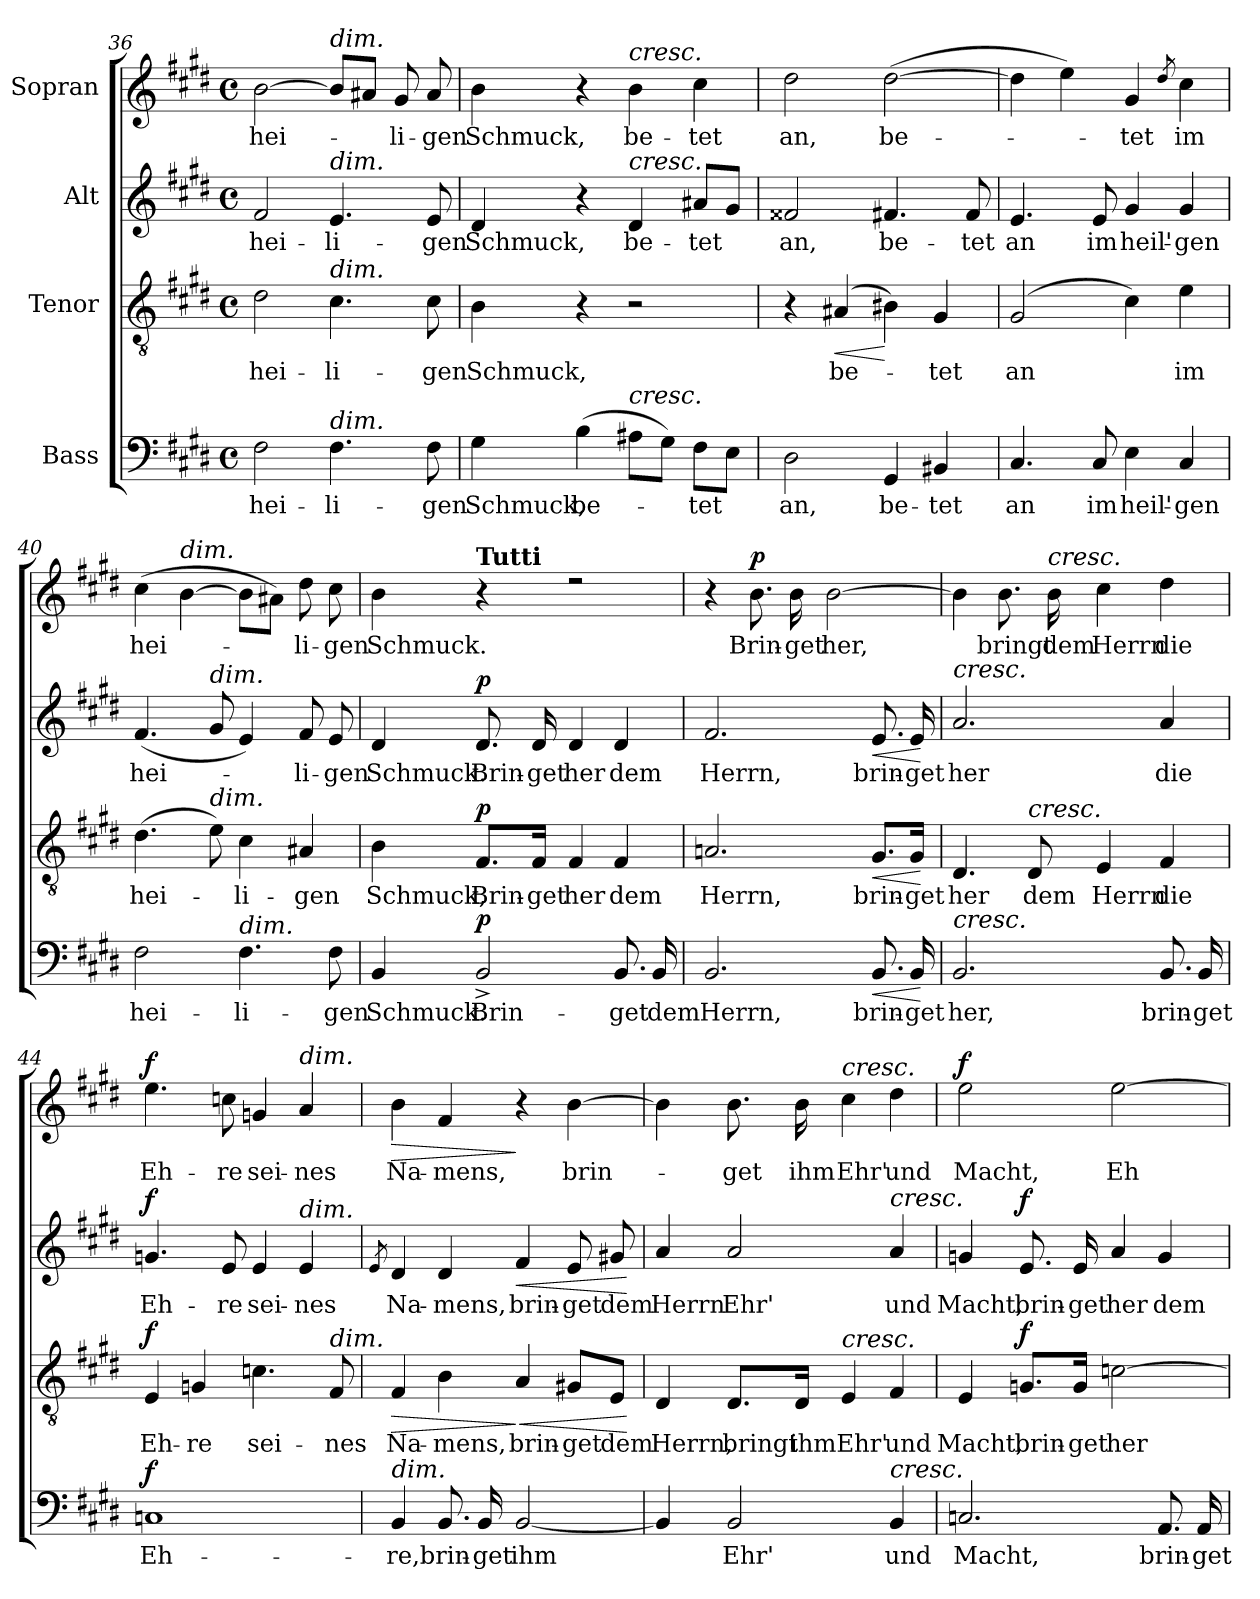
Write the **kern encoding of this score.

**kern	**text	**dynam	**kern	**text	**dynam	**kern	**text	**dynam	**kern	**text	**dynam
*part4	*part4	*part4	*part3	*part3	*part3	*part2	*part2	*part2	*part1	*part1	*part1
*staff4	*staff4	*staff4	*staff3	*staff3	*staff3	*staff2	*staff2	*staff2	*staff1	*staff1	*staff1
*I"Bass	*	*	*I"Tenor	*	*	*I"Alt	*	*	*I"Sopran	*	*
*clefF4	*	*	*clefGv2	*	*	*clefG2	*	*	*clefG2	*	*
*k[f#c#g#d#]	*	*	*k[f#c#g#d#]	*	*	*k[f#c#g#d#]	*	*	*k[f#c#g#d#]	*	*
*M4/4	*	*	*M4/4	*	*	*M4/4	*	*	*M4/4	*	*
*met(c)	*	*	*met(c)	*	*	*met(c)	*	*	*met(c)	*	*
=36	=36	=36	=36	=36	=36	=36	=36	=36	=36	=36	=36
!	!LO:LY:b	!	!	!LO:LY:b	!	!	!LO:LY:b	!	!	!LO:LY:b	!
2F#\	hei-	.	2d#\	hei-	.	2f#/	hei-	.	[2b\	hei-	.
!	!	!	!	!	!	!	!	!	!LO:TX:a:i:t=dim.	!	!
!	!	!	!	!	!	!LO:TX:a:i:t=dim.	!	!	!	!	!
!	!	!	!LO:TX:a:i:t=dim.	!	!	!	!	!	!	!	!
!LO:TX:a:i:t=dim.	!	!	!	!	!	!	!	!	!	!	!
!	!LO:LY:b	!	!	!LO:LY:b	!	!	!LO:LY:b	!	!	!	!
4.F#\	-li-	.	4.c#\	-li-	.	4.e/	-li-	.	8b/L]	.	.
.	.	.	.	.	.	.	.	.	8a#X/J	.	.
!	!	!	!	!	!	!	!	!	!	!LO:LY:b	!
.	.	.	.	.	.	.	.	.	8g#/	-li-	.
!	!LO:LY:b	!	!	!LO:LY:b	!	!	!LO:LY:b	!	!	!LO:LY:b	!
8F#\	-gen	.	8c#\	-gen	.	8e/	-gen	.	8a#/	-gen	.
!!LO:LB:g=z
=37	=37	=37	=37	=37	=37	=37	=37	=37	=37	=37	=37
!	!LO:LY:b	!	!	!LO:LY:b	!	!	!LO:LY:b	!	!	!LO:LY:b	!
4G#\	Schmuck,	.	4B\	Schmuck,	.	4d#/	Schmuck,	.	4b\	Schmuck,	.
!	!LO:LY:b	!	!	!	!	!	!	!	!	!	!
(4B\	be-	.	4r	.	.	4r	.	.	4r	.	.
!	!	!	!	!	!	!	!	!	!LO:TX:a:i:t=cresc.	!	!
!	!	!	!	!	!	!LO:TX:a:i:t=cresc.	!	!	!	!	!
!LO:TX:a:i:t=cresc.	!	!	!	!	!	!	!	!	!	!	!
!	!	!	!	!	!	!	!LO:LY:b	!	!	!LO:LY:b	!
8A#X\L	.	.	2r	.	.	4d#/	be-	.	4b\	be-	.
8G#\J)	.	.	.	.	.	.	.	.	.	.	.
!	!LO:LY:b	!	!	!	!	!	!LO:LY:b	!	!	!LO:LY:b	!
8F#\L	-tet	.	.	.	.	8a#X/L	-tet	.	4cc#\	-tet	.
8E\J	.	.	.	.	.	8g#/J	.	.	.	.	.
=38	=38	=38	=38	=38	=38	=38	=38	=38	=38	=38	=38
!	!LO:LY:b	!	!	!	!	!	!LO:LY:b	!	!	!LO:LY:b	!
2D#\	an,	.	4r	.	.	2f##X/	an,	.	2dd#\	an,	.
!	!	!	!	!LO:LY:b	!LO:HP:b	!	!	!	!	!	!
.	.	.	(4A#X/	be-	<	.	.	.	.	.	.
!	!LO:LY:b	!	!	!	!	!	!LO:LY:b	!	!	!LO:LY:b	!
4GG#/	be-	.	4B#X\)	.	[	4.f#X/	be-	.	([2dd#\	be-	.
!	!LO:LY:b	!	!	!LO:LY:b	!	!	!	!	!	!	!
4BB#X/	-tet	.	4G#/	-tet	.	.	.	.	.	.	.
!	!	!	!	!	!	!	!LO:LY:b	!	!	!	!
.	.	.	.	.	.	8f#/	-tet	.	.	.	.
=39	=39	=39	=39	=39	=39	=39	=39	=39	=39	=39	=39
!	!LO:LY:b	!	!	!LO:LY:b	!	!	!LO:LY:b	!	!	!	!
4.C#/	an	.	(2G#/	an	.	4.e/	an	.	4dd#\]	.	.
.	.	.	.	.	.	.	.	.	4ee\)	.	.
!	!LO:LY:b	!	!	!	!	!	!LO:LY:b	!	!	!	!
8C#/	im	.	.	.	.	8e/	im	.	.	.	.
!	!LO:LY:b	!	!	!	!	!	!LO:LY:b	!	!	!LO:LY:b	!
4E\	heil'-	.	4c#\)	.	.	4g#/	heil'-	.	4g#/	-tet	.
.	.	.	.	.	.	.	.	.	8qdd#/	.	.
!	!LO:LY:b	!	!	!LO:LY:b	!	!	!LO:LY:b	!	!	!LO:LY:b	!
4C#/	-gen	.	4e\	im	.	4g#/	-gen	.	4cc#\	im	.
!!LO:PB:g=z
=40	=40	=40	=40	=40	=40	=40	=40	=40	=40	=40	=40
!	!LO:LY:b	!	!	!LO:LY:b	!	!	!LO:LY:b	!	!	!LO:LY:b	!
2F#\	hei-	.	(4.d#\	hei-	.	(4.f#/	hei-	.	(4cc#\	hei-	.
!	!	!	!	!	!	!	!	!	!LO:TX:a:i:t=dim.	!	!
.	.	.	.	.	.	.	.	.	[4b\	.	.
!	!	!	!	!	!	!LO:TX:a:i:t=dim.	!	!	!	!	!
!	!	!	!LO:TX:a:i:t=dim.	!	!	!	!	!	!	!	!
.	.	.	8e\)	.	.	8g#/	.	.	.	.	.
!LO:TX:a:i:t=dim.	!	!	!	!	!	!	!	!	!	!	!
!	!LO:LY:b	!	!	!LO:LY:b	!	!	!	!	!	!	!
4.F#\	-li-	.	4c#\	-li-	.	4e/)	.	.	8b\L]	.	.
.	.	.	.	.	.	.	.	.	8a#X\J)	.	.
!	!	!	!	!LO:LY:b	!	!	!LO:LY:b	!	!	!LO:LY:b	!
.	.	.	4A#X/	-gen	.	8f#/	-li-	.	8dd#\	-li-	.
!	!LO:LY:b	!	!	!	!	!	!LO:LY:b	!	!	!LO:LY:b	!
8F#\	-gen	.	.	.	.	8e/	-gen	.	8cc#\	-gen	.
=41	=41	=41	=41	=41	=41	=41	=41	=41	=41	=41	=41
!	!LO:LY:b	!	!	!LO:LY:b	!	!	!LO:LY:b	!	!	!LO:LY:b	!
4BB/	Schmuck.	.	4B\	Schmuck,	.	4d#/	Schmuck.	.	4b\	Schmuck.	.
!	!	!	!	!	!	!	!	!	!LO:TX:a:B:t=Tutti	!	!
!	!LO:LY:b	!LO:DY:a	!	!LO:LY:b	!LO:DY:a	!	!LO:LY:b	!LO:DY:a	!	!	!
2BB^/	Brin-	p	8.F#/L	Brin-	p	8.d#/	Brin-	p	4r	.	.
!	!	!	!	!LO:LY:b	!	!	!LO:LY:b	!	!	!	!
.	.	.	16F#/Jk	-get	.	16d#/	-get	.	.	.	.
!	!	!	!	!LO:LY:b	!	!	!LO:LY:b	!	!	!	!
.	.	.	4F#/	her	.	4d#/	her	.	2rdd	.	.
!	!LO:LY:b	!	!	!LO:LY:b	!	!	!LO:LY:b	!	!	!	!
8.BB/	-get	.	4F#/	dem	.	4d#/	dem	.	.	.	.
!	!LO:LY:b	!	!	!	!	!	!	!	!	!	!
16BB/	dem	.	.	.	.	.	.	.	.	.	.
=42	=42	=42	=42	=42	=42	=42	=42	=42	=42	=42	=42
!	!LO:LY:b	!	!	!LO:LY:b	!	!	!LO:LY:b	!	!	!	!
2.BB/	Herrn,	.	2.An/	Herrn,	.	2.f#/	Herrn,	.	4r	.	.
!	!	!	!	!	!	!	!	!	!	!LO:LY:b	!LO:DY:a
.	.	.	.	.	.	.	.	.	8.b\	Brin-	p
!	!	!	!	!	!	!	!	!	!	!LO:LY:b	!
.	.	.	.	.	.	.	.	.	16b\	-get	.
!	!	!	!	!	!	!	!	!	!	!LO:LY:b	!
.	.	.	.	.	.	.	.	.	[2b\	her,	.
!	!LO:LY:b	!LO:HP:b	!	!LO:LY:b	!LO:HP:b	!	!LO:LY:b	!LO:HP:b	!	!	!
8.BB/	brin-	<	8.G#/L	brin-	<	8.e/	brin-	<	.	.	.
!	!LO:LY:b	!	!	!LO:LY:b	!	!	!LO:LY:b	!	!	!	!
16BB/	-get	.	16G#/Jk	-get	.	16e/	-get	.	.	.	.
.	.	[	.	.	[	.	.	[	.	.	.
!!LO:LB:g=z
=43	=43	=43	=43	=43	=43	=43	=43	=43	=43	=43	=43
!	!	!	!	!	!	!LO:TX:a:i:t=cresc.	!	!	!	!	!
!LO:TX:a:i:t=cresc.	!	!	!	!	!	!	!	!	!	!	!
!	!LO:LY:b	!	!	!LO:LY:b	!	!	!LO:LY:b	!	!	!	!
2.BB/	her,	.	4.D#/	her	.	2.a/	her	.	4b\]	.	.
!	!	!	!	!	!	!	!	!	!	!LO:LY:b	!
.	.	.	.	.	.	.	.	.	8.b\	bringt	.
!	!	!	!LO:TX:a:i:t=cresc.	!	!	!	!	!	!	!	!
!	!	!	!	!LO:LY:b	!	!	!	!	!	!	!
.	.	.	8D#/	dem	.	.	.	.	.	.	.
!	!	!	!	!	!	!	!	!	!LO:TX:a:i:t=cresc.	!	!
!	!	!	!	!	!	!	!	!	!	!LO:LY:b	!
.	.	.	.	.	.	.	.	.	16b\	dem	.
!	!	!	!	!LO:LY:b	!	!	!	!	!	!LO:LY:b	!
.	.	.	4E/	Herrn	.	.	.	.	4cc#\	Herrn	.
!	!LO:LY:b	!	!	!LO:LY:b	!	!	!LO:LY:b	!	!	!LO:LY:b	!
8.BB/	brin-	.	4F#/	die	.	4a/	die	.	4dd#\	die	.
!	!LO:LY:b	!	!	!	!	!	!	!	!	!	!
16BB/	-get	.	.	.	.	.	.	.	.	.	.
=44	=44	=44	=44	=44	=44	=44	=44	=44	=44	=44	=44
!	!LO:LY:b	!LO:DY:a	!	!LO:LY:b	!LO:DY:a	!	!LO:LY:b	!LO:DY:a	!	!LO:LY:b	!LO:DY:a
1Cn	Eh-	f	4E/	Eh-	f	4.gn/	Eh-	f	4.ee\	Eh-	f
!	!	!	!	!LO:LY:b	!	!	!	!	!	!	!
.	.	.	4Gn/	-re	.	.	.	.	.	.	.
!	!	!	!	!	!	!	!LO:LY:b	!	!	!LO:LY:b	!
.	.	.	.	.	.	8e/	-re	.	8ccn\	-re	.
!	!	!	!	!LO:LY:b	!	!	!LO:LY:b	!	!	!LO:LY:b	!
.	.	.	4.cn\	sei-	.	4e/	sei-	.	4gn/	sei-	.
!	!	!	!	!	!	!	!	!	!LO:TX:a:i:t=dim.	!	!
!	!	!	!	!	!	!LO:TX:a:i:t=dim.	!	!	!	!	!
!	!	!	!	!	!	!	!LO:LY:b	!	!	!LO:LY:b	!
.	.	.	.	.	.	4e/	-nes	.	4a/	-nes	.
!	!	!	!LO:TX:a:i:t=dim.	!	!	!	!	!	!	!	!
!	!	!	!	!LO:LY:b	!	!	!	!	!	!	!
.	.	.	8F#/	-nes	.	.	.	.	.	.	.
=45	=45	=45	=45	=45	=45	=45	=45	=45	=45	=45	=45
.	.	.	.	.	.	8qe/	.	.	.	.	.
!LO:TX:a:i:t=dim.	!	!	!	!	!	!	!	!	!	!	!
!	!LO:LY:b	!	!	!LO:LY:b	!LO:HP:b	!	!LO:LY:b	!	!	!LO:LY:b	!LO:HP:b
4BB/	-re,	.	4F#/	Na-	>	4d#/	Na-	.	4b\	Na-	>
!	!LO:LY:b	!	!	!LO:LY:b	!	!	!LO:LY:b	!	!	!LO:LY:b	!
8.BB/	brin-	.	4B\	-mens,	.	4d#/	-mens,	.	4f#/	-mens,	.
!	!LO:LY:b	!	!	!	!	!	!	!	!	!	!
16BB/	-get	.	.	.	.	.	.	.	.	.	.
!	!LO:LY:b	!	!	!LO:LY:b	!LO:HP:n=1:b	!	!LO:LY:b	!LO:HP:b	!	!	!
[2BB/	ihm	.	4A/	brin-	] <	4f#/	brin-	<	4r	.	]
!	!	!	!	!LO:LY:b	!	!	!LO:LY:b	!	!	!LO:LY:b	!
.	.	.	8G#X/L	-get	.	8e/	-get	.	[4b\	brin-	.
!	!	!	!	!LO:LY:b	!	!	!LO:LY:b	!	!	!	!
.	.	.	8E/J	dem	.	8g#X/	dem	.	.	.	.
.	.	.	.	.	[	.	.	[	.	.	.
!!LO:LB:g=z
=46	=46	=46	=46	=46	=46	=46	=46	=46	=46	=46	=46
!	!	!	!	!LO:LY:b	!	!	!LO:LY:b	!	!	!	!
4BB/]	.	.	4D#/	Herrn,	.	4a/	Herrn	.	4b\]	.	.
!	!LO:LY:b	!	!	!LO:LY:b	!	!	!LO:LY:b	!	!	!LO:LY:b	!
2BB/	Ehr'	.	8.D#/L	bringt	.	2a/	Ehr'	.	8.b\	-get	.
!	!	!	!	!LO:LY:b	!	!	!	!	!	!LO:LY:b	!
.	.	.	16D#/Jk	ihm	.	.	.	.	16b\	ihm	.
!	!	!	!	!	!	!	!	!	!LO:TX:a:i:t=cresc.	!	!
!	!	!	!LO:TX:a:i:t=cresc.	!	!	!	!	!	!	!	!
!	!	!	!	!LO:LY:b	!	!	!	!	!	!LO:LY:b	!
.	.	.	4E/	Ehr'	.	.	.	.	4cc#\	Ehr'	.
!	!	!	!	!	!	!LO:TX:a:i:t=cresc.	!	!	!	!	!
!LO:TX:a:i:t=cresc.	!	!	!	!	!	!	!	!	!	!	!
!	!LO:LY:b	!	!	!LO:LY:b	!	!	!LO:LY:b	!	!	!LO:LY:b	!
4BB/	und	.	4F#/	und	.	4a/	und	.	4dd#\	und	.
=47	=47	=47	=47	=47	=47	=47	=47	=47	=47	=47	=47
!	!LO:LY:b	!	!	!LO:LY:b	!	!	!LO:LY:b	!	!	!LO:LY:b	!LO:DY:a
2.Cn/	Macht,	.	4E/	Macht,	.	4gn/	Macht,	.	2ee\	Macht,	f
!	!	!	!	!LO:LY:b	!LO:DY:a	!	!LO:LY:b	!LO:DY:a	!	!	!
.	.	.	8.Gn/L	brin-	f	8.e/	brin-	f	.	.	.
!	!	!	!	!LO:LY:b	!	!	!LO:LY:b	!	!	!	!
.	.	.	16G/Jk	-get	.	16e/	-get	.	.	.	.
!	!	!	!	!LO:LY:b	!	!	!LO:LY:b	!	!	!LO:LY:b	!
.	.	.	[2cn\	her	.	4a/	her	.	[2ee\	Eh-	.
!	!LO:LY:b	!	!	!	!	!	!LO:LY:b	!	!	!	!
8.AA/	brin-	.	.	.	.	4g/	dem	.	.	.	.
!	!LO:LY:b	!	!	!	!	!	!	!	!	!	!
16AA/	-get	.	.	.	.	.	.	.	.	.	.
=	=	=	=	=	=	=	=	=	=	=	=
*-	*-	*-	*-	*-	*-	*-	*-	*-	*-	*-	*-
